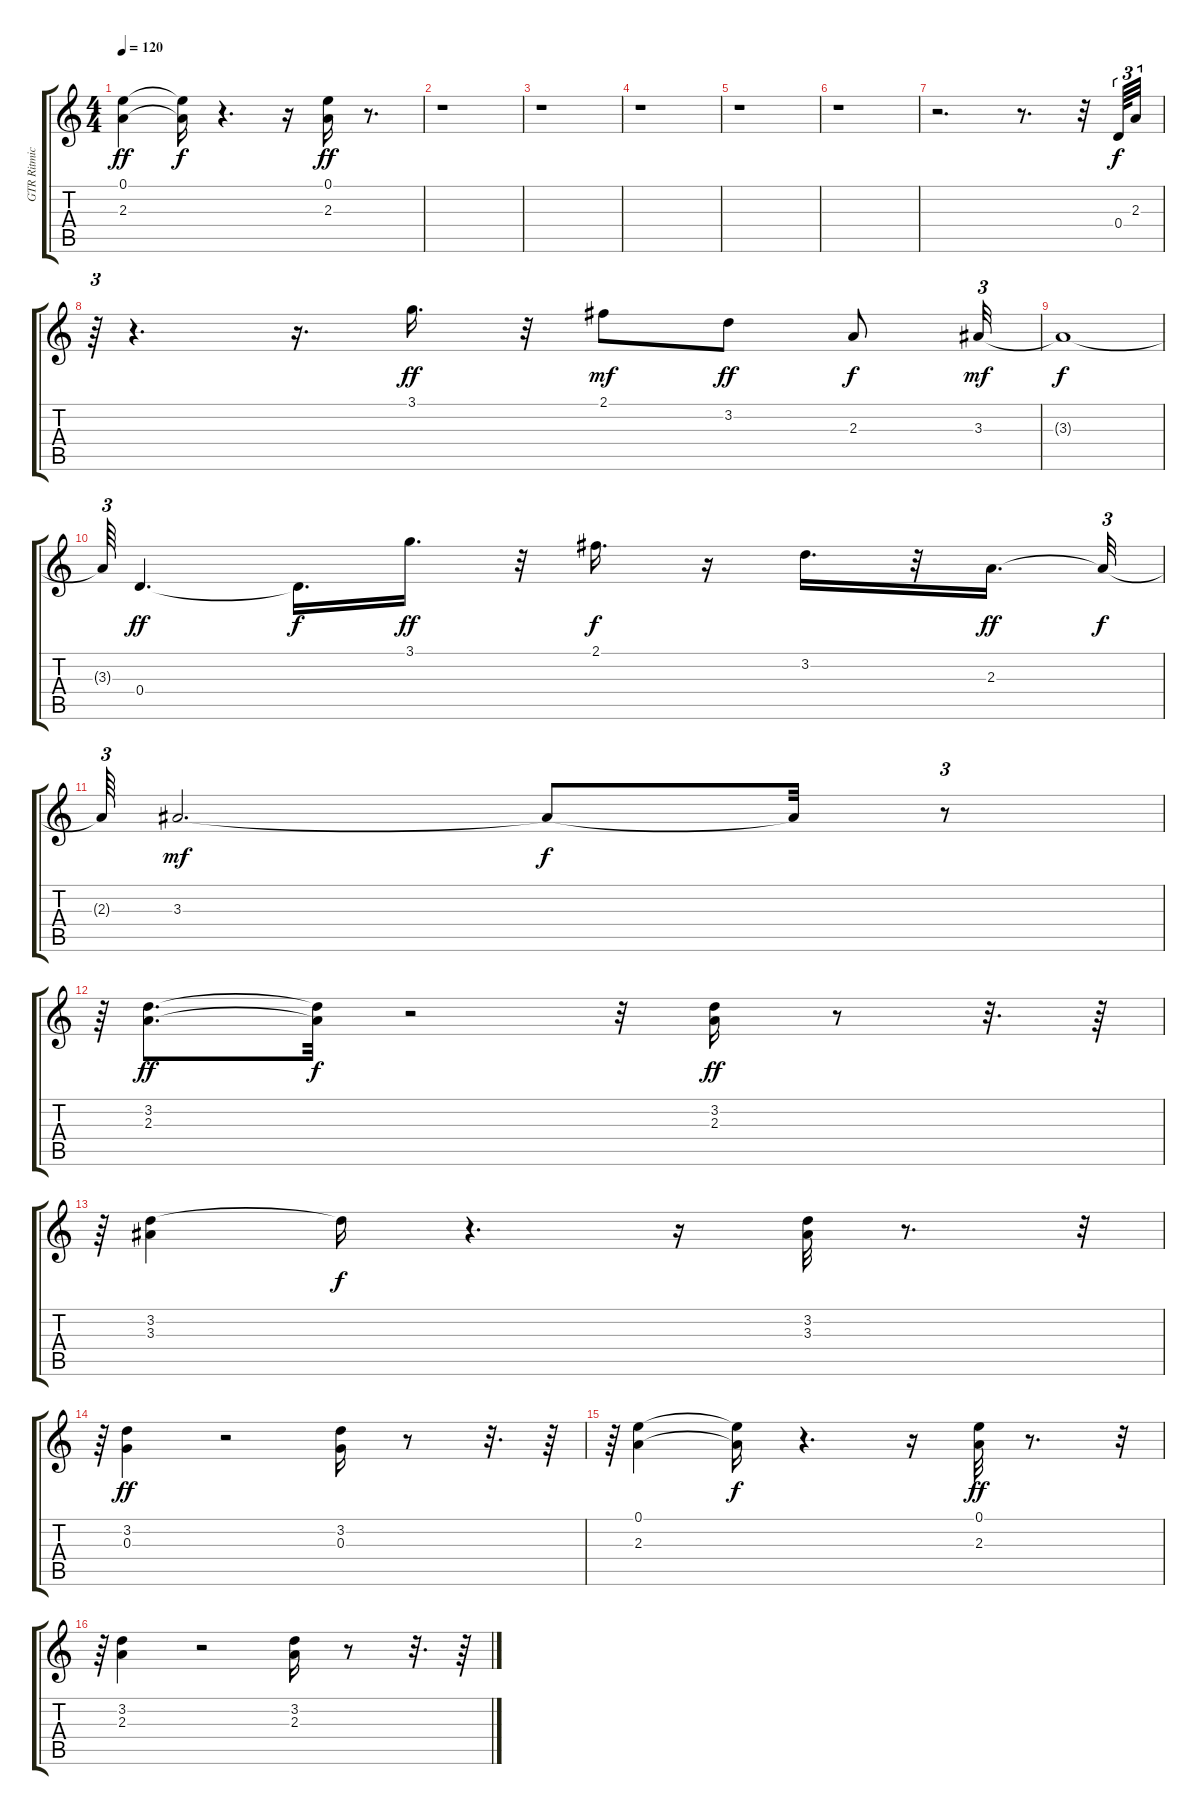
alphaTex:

\track ("GTR Ritmica" "GTR Ritmic") {instrument distortionguitar}
\staff {score tabs}
\tuning (E4 B3 G3 D3 A2 E2) {hide}
\ts (4 4)
\tempo 120
\clef g2
\ks c
(0.1 2.3).4{dy ff} (0.1{t} 2.3{t}).16{dy f} r.4{d} r.16 (0.1 2.3).16{dy ff} r.8{d} |
r.1 |
r.1 |
r.1 |
r.1 |
r.1 |
r.2{d} r.8{d} r.32 0.4.64{tu (3 2) dy f} 2.3.32{tu (3 2)} |
r.64{tu (3 2)} r.4{d} r.16{d} 3.1.16{d dy ff} r.32 2.1.8{dy mf} 3.2.8{dy ff} 2.3.8{dy f} 3.3.32{tu (3 2) dy mf} |
3.3{t}.1{dy f} |
3.3{t}.64{tu (3 2)} 0.4.4{d dy ff} 0.4{t}.16{d dy f} 3.1.16{d dy ff} r.32 2.1.16{d dy f} r.16 3.2.16{d} r.32 2.3.16{d dy ff} 2.3{t}.32{tu (3 2) dy f} |
2.3{t}.64{tu (3 2)} 3.3.2{d dy mf} 3.3{t}.8{dy f} 3.3{t}.32 r.8{tu (3 2)} |
r.64{tu (3 2)} (3.2 2.3).8{d dy ff} (3.2{t} 2.3{t}).32{dy f} r.2 r.32 (3.2 2.3).16{dy ff} r.8 r.32{d} r.64 |
r.64{tu (3 2)} (3.2 3.3).4 3.2{t}.16{dy f} r.4{d} r.16 (3.2 3.3).32 r.8{d} r.32{tu (3 2)} |
r.64{tu (3 2)} (3.2 0.3).4{dy ff} r.2 (3.2 0.3).16 r.8 r.32{d} r.64 |
r.64{tu (3 2)} (0.1 2.3).4 (0.1{t} 2.3{t}).16{dy f} r.4{d} r.16 (0.1 2.3).32{dy ff} r.8{d} r.32{tu (3 2)} |
r.64{tu (3 2)} (3.2 2.3).4 r.2 (3.2 2.3).16 r.8 r.32{d} r.64
